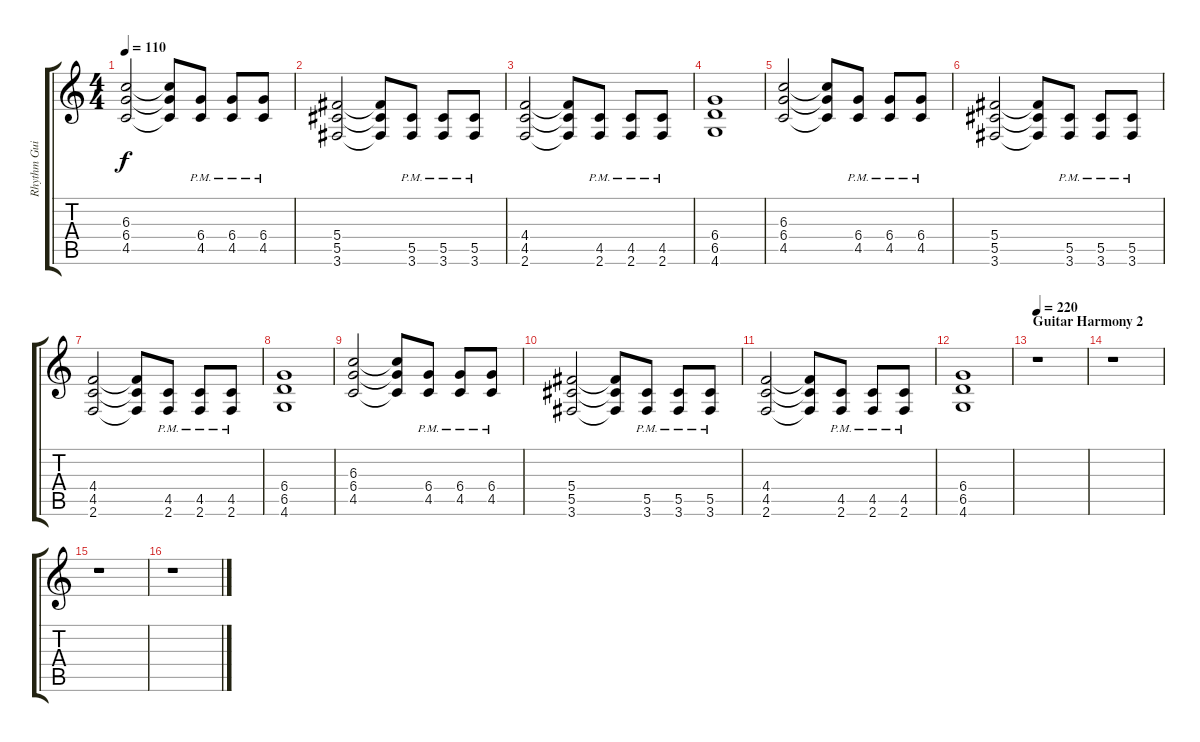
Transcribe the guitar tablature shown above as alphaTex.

\track ("Rhythm Guitar 1" "Rhythm Gui") {instrument distortionguitar}
\staff {score tabs}
\tuning (Eb4 Bb3 Gb3 Db3 Ab2 Eb2) {hide}
\ts (4 4)
\tempo 110
\clef g2
\ks c
(6.3 6.4 4.5).2{dy f} (6.3{t} 6.4{t} 4.5{t}).8 (6.4{pm} 4.5{pm}).8 (6.4{pm} 4.5{pm}).8 (6.4{pm} 4.5{pm}).8 |
(5.4 5.5 3.6).2 (5.4{t} 5.5{t} 3.6{t}).8 (5.5{pm} 3.6{pm}).8 (5.5{pm} 3.6{pm}).8 (5.5{pm} 3.6{pm}).8 |
(4.4 4.5 2.6).2 (4.4{t} 4.5{t} 2.6{t}).8 (4.5{pm} 2.6{pm}).8 (4.5{pm} 2.6{pm}).8 (4.5{pm} 2.6{pm}).8 |
(6.4 6.5 4.6).1 |
(6.3 6.4 4.5).2 (6.3{t} 6.4{t} 4.5{t}).8 (6.4{pm} 4.5{pm}).8 (6.4{pm} 4.5{pm}).8 (6.4{pm} 4.5{pm}).8 |
(5.4 5.5 3.6).2 (5.4{t} 5.5{t} 3.6{t}).8 (5.5{pm} 3.6{pm}).8 (5.5{pm} 3.6{pm}).8 (5.5{pm} 3.6{pm}).8 |
(4.4 4.5 2.6).2 (4.4{t} 4.5{t} 2.6{t}).8 (4.5{pm} 2.6{pm}).8 (4.5{pm} 2.6{pm}).8 (4.5{pm} 2.6{pm}).8 |
(6.4 6.5 4.6).1 |
(6.3 6.4 4.5).2 (6.3{t} 6.4{t} 4.5{t}).8 (6.4{pm} 4.5{pm}).8 (6.4{pm} 4.5{pm}).8 (6.4{pm} 4.5{pm}).8 |
(5.4 5.5 3.6).2 (5.4{t} 5.5{t} 3.6{t}).8 (5.5{pm} 3.6{pm}).8 (5.5{pm} 3.6{pm}).8 (5.5{pm} 3.6{pm}).8 |
(4.4 4.5 2.6).2 (4.4{t} 4.5{t} 2.6{t}).8 (4.5{pm} 2.6{pm}).8 (4.5{pm} 2.6{pm}).8 (4.5{pm} 2.6{pm}).8 |
(6.4 6.5 4.6).1 |
\section ("" "Guitar Harmony 2")
\tempo 220
r.1 |
r.1 |
r.1 |
r.1
